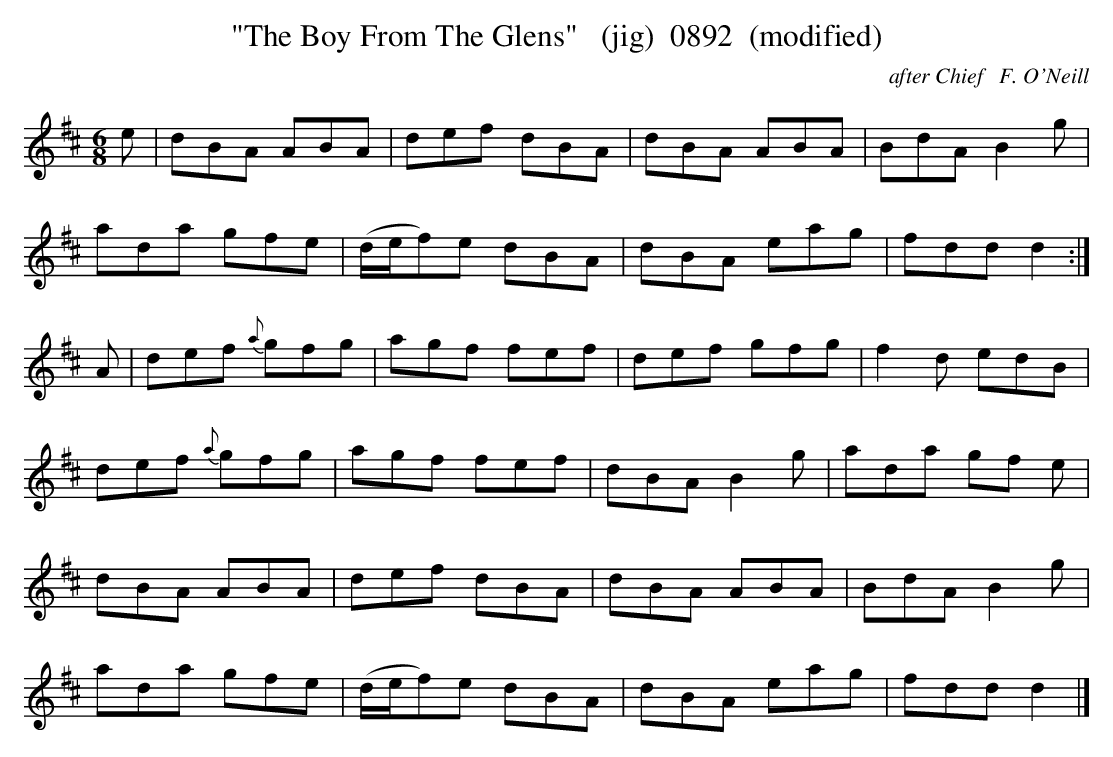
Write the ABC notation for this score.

X:1
T:"The Boy From The Glens"   (jig)  0892  (modified)
C:after Chief   F. O'Neill
BRENNAN June 2003 (HTTP://WWW.SOSYOURMOM.COM)
M:6/8
L:1/8
K:D
e|dBA ABA|def dBA|dBA ABA|BdA B2g|
ada gfe|(d/2e/2f)e dBA|dBA eag|fdd d2:|
A|def {a}gfg|agf fef|def gfg|f2d edB|
def {a}gfg|agf fef|dBA B2g|ada gf e|
dBA ABA|def dBA|dBA ABA|BdA B2g|
ada gfe|(d/2e/2f)e dBA|dBA eag|fdd d2|]
